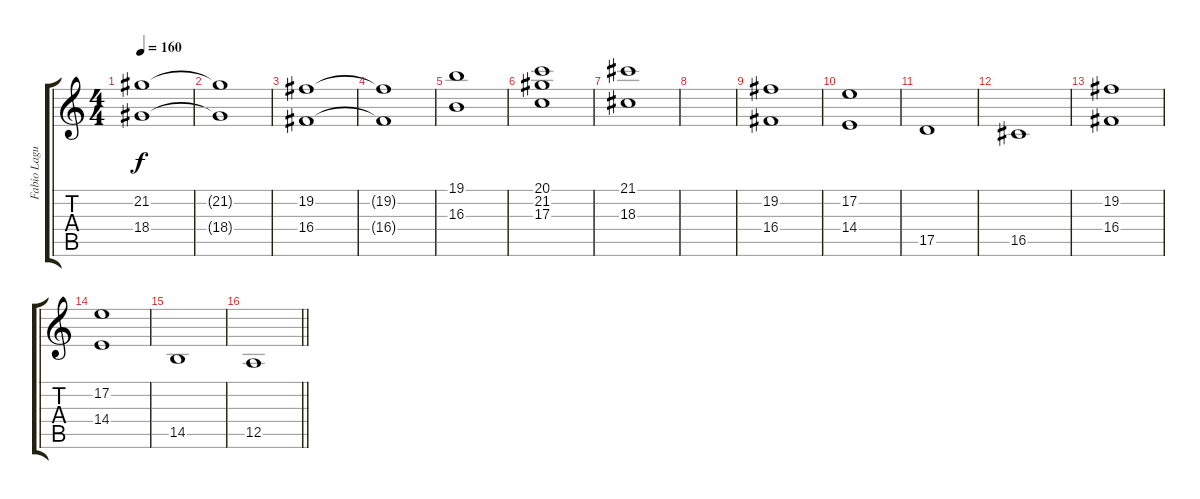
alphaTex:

\track ("Fabio Laguna" "Fabio Lagu") {instrument stringensemble1}
\staff {score tabs}
\tuning (E4 B3 G3 D3 A2 E2) {hide}
\ts (4 4)
\tempo 160
\clef g2
\ks c
(21.2 18.4).1{dy f} |
(21.2{t} 18.4{t}).1 |
(19.2 16.4).1 |
(19.2{t} 16.4{t}).1 |
(19.1 16.3).1 |
(20.1 21.2 17.3).1 |
(21.1 18.3).1 |
|
(19.2 16.4).1{volume 11} |
(17.2 14.4).1 |
17.5.1 |
16.5.1 |
(19.2 16.4).1 |
(17.2 14.4).1 |
14.5.1 |
\barLineRight lightlight
12.5.1
